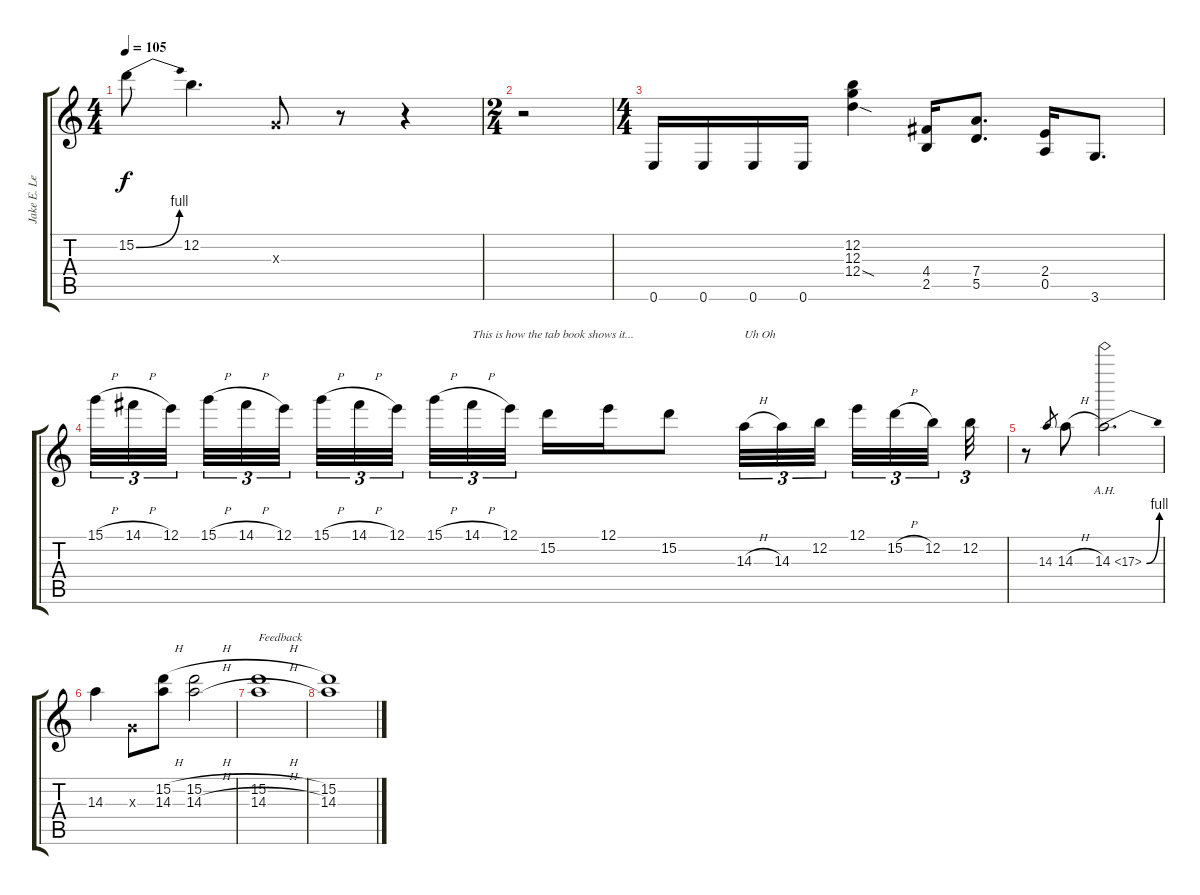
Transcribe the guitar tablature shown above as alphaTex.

\track ("Jake E. Lee Lead" "Jake E. Le") {instrument overdrivenguitar}
\staff {score tabs}
\tuning (E4 B3 G3 D3 A2 E2) {hide}
\ts (4 4)
\tempo 105
\clef g2
\ks c
15.2{be (bend 0 0 60 4)}.8{dy f} 12.2.4{d} 0.3{x}.8 r.8 r.4 |
\ts (2 4)
r.2 |
\ts (4 4)
0.6.16 0.6.16 0.6.16 0.6.16 (12.2 12.3 12.4{sod}).4 (4.4 2.5).16 (7.4 5.5).8{d} (2.4 0.5).16 3.6.8{d} |
15.1{h}.32{tu (3 2)} 14.1{h}.32{tu (3 2)} 12.1.32{tu (3 2) beam splitsecondary} 15.1{h}.32{tu (3 2)} 14.1{h}.32{tu (3 2)} 12.1.32{tu (3 2) beam splitsecondary} 15.1{h}.32{tu (3 2)} 14.1{h}.32{tu (3 2)} 12.1.32{tu (3 2) beam splitsecondary} 15.1{h}.32{tu (3 2)} 14.1{h}.32{tu (3 2) txt "This is how the tab book shows it..."} 12.1.32{tu (3 2)} 15.2.16 12.1.16 15.2.8 14.3{h}.32{tu (3 2) txt "Uh Oh"} 14.3.32{tu (3 2)} 12.2.32{tu (3 2) beam splitsecondary} 12.1.32{tu (3 2)} 15.2{h}.32{tu (3 2)} 12.2.32{tu (3 2) beam splitsecondary} 12.2.32{tu (3 2)} |
r.8 14.3.8{gr} 14.3{h}.8 14.3{be (bend 0 0 60 4) ah 3}.2{d} |
14.3.4 0.3{x}.8 (15.2{h} 14.3).8 (15.2{h} 14.3{h}).2 |
(15.2{h} 14.3{h}).1{txt "Feedback"} |
(15.2 14.3).1
